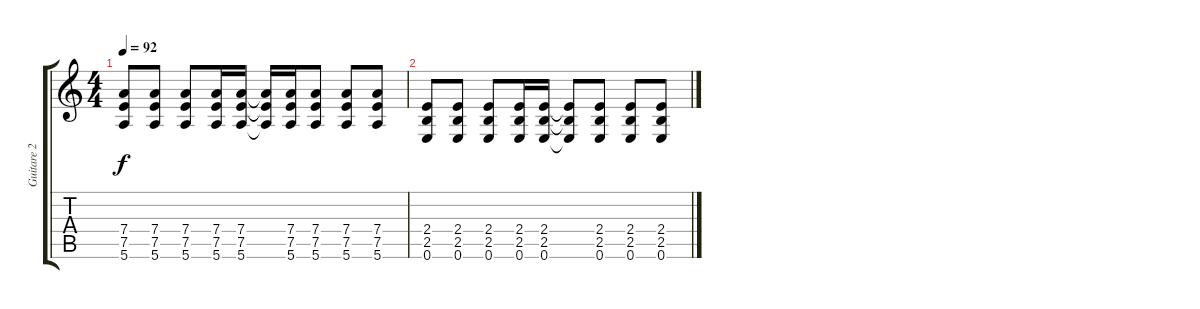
\track ("Guitare 2" "Guitare 2") {instrument acousticguitarsteel}
\staff {score tabs}
\tuning (E4 B3 G3 D3 A2 E2) {hide}
\ts (4 4)
\tempo 92
\clef g2
\ks c
(7.4 7.5 5.6).8{dy f instrument acousticguitarsteel} (7.4 7.5 5.6).8 (7.4 7.5 5.6).8 (7.4 7.5 5.6).16 (7.4 7.5 5.6).16 (7.4{t} 7.5{t} 5.6{t}).16 (7.4 7.5 5.6).16 (7.4 7.5 5.6).8 (7.4 7.5 5.6).8 (7.4 7.5 5.6).8 |
(2.4 2.5 0.6).8 (2.4 2.5 0.6).8 (2.4 2.5 0.6).8 (2.4 2.5 0.6).16 (2.4 2.5 0.6).16 (2.4{t} 2.5{t} 0.6{t}).8 (2.4 2.5 0.6).8 (2.4 2.5 0.6).8 (2.4 2.5 0.6).8
